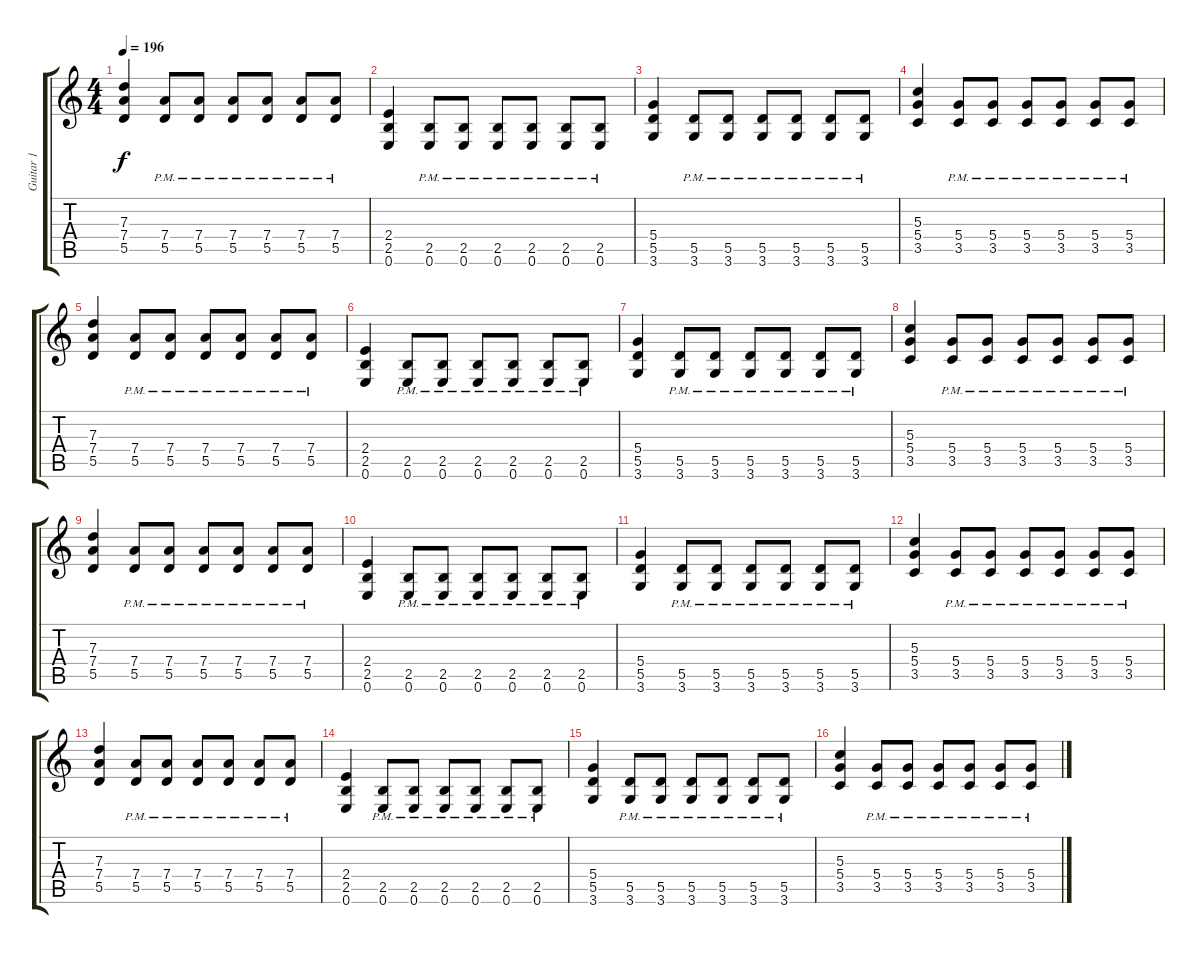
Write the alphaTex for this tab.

\track ("Guitar 1" "Guitar 1") {instrument distortionguitar}
\staff {score tabs}
\tuning (E4 B3 G3 D3 A2 E2) {hide}
\ts (4 4)
\tempo 196
\clef g2
\ks c
(7.3 7.4 5.5).4{dy f} (7.4{pm} 5.5{pm}).8 (7.4{pm} 5.5{pm}).8 (7.4{pm} 5.5{pm}).8 (7.4{pm} 5.5{pm}).8 (7.4{pm} 5.5{pm}).8 (7.4{pm} 5.5{pm}).8 |
(2.4 2.5 0.6).4 (2.5{pm} 0.6{pm}).8 (2.5{pm} 0.6{pm}).8 (2.5{pm} 0.6{pm}).8 (2.5{pm} 0.6{pm}).8 (2.5{pm} 0.6{pm}).8 (2.5{pm} 0.6{pm}).8 |
(5.4 5.5 3.6).4 (5.5{pm} 3.6{pm}).8 (5.5{pm} 3.6{pm}).8 (5.5{pm} 3.6{pm}).8 (5.5{pm} 3.6{pm}).8 (5.5{pm} 3.6{pm}).8 (5.5{pm} 3.6{pm}).8 |
(5.3 5.4 3.5).4 (5.4{pm} 3.5{pm}).8 (5.4{pm} 3.5{pm}).8 (5.4{pm} 3.5{pm}).8 (5.4{pm} 3.5{pm}).8 (5.4{pm} 3.5{pm}).8 (5.4{pm} 3.5{pm}).8 |
(7.3 7.4 5.5).4 (7.4{pm} 5.5{pm}).8 (7.4{pm} 5.5{pm}).8 (7.4{pm} 5.5{pm}).8 (7.4{pm} 5.5{pm}).8 (7.4{pm} 5.5{pm}).8 (7.4{pm} 5.5{pm}).8 |
(2.4 2.5 0.6).4 (2.5{pm} 0.6{pm}).8 (2.5{pm} 0.6{pm}).8 (2.5{pm} 0.6{pm}).8 (2.5{pm} 0.6{pm}).8 (2.5{pm} 0.6{pm}).8 (2.5{pm} 0.6{pm}).8 |
(5.4 5.5 3.6).4 (5.5{pm} 3.6{pm}).8 (5.5{pm} 3.6{pm}).8 (5.5{pm} 3.6{pm}).8 (5.5{pm} 3.6{pm}).8 (5.5{pm} 3.6{pm}).8 (5.5{pm} 3.6{pm}).8 |
(5.3 5.4 3.5).4 (5.4{pm} 3.5{pm}).8 (5.4{pm} 3.5{pm}).8 (5.4{pm} 3.5{pm}).8 (5.4{pm} 3.5{pm}).8 (5.4{pm} 3.5{pm}).8 (5.4{pm} 3.5{pm}).8 |
(7.3 7.4 5.5).4 (7.4{pm} 5.5{pm}).8 (7.4{pm} 5.5{pm}).8 (7.4{pm} 5.5{pm}).8 (7.4{pm} 5.5{pm}).8 (7.4{pm} 5.5{pm}).8 (7.4{pm} 5.5{pm}).8 |
(2.4 2.5 0.6).4 (2.5{pm} 0.6{pm}).8 (2.5{pm} 0.6{pm}).8 (2.5{pm} 0.6{pm}).8 (2.5{pm} 0.6{pm}).8 (2.5{pm} 0.6{pm}).8 (2.5{pm} 0.6{pm}).8 |
(5.4 5.5 3.6).4 (5.5{pm} 3.6{pm}).8 (5.5{pm} 3.6{pm}).8 (5.5{pm} 3.6{pm}).8 (5.5{pm} 3.6{pm}).8 (5.5{pm} 3.6{pm}).8 (5.5{pm} 3.6{pm}).8 |
(5.3 5.4 3.5).4 (5.4{pm} 3.5{pm}).8 (5.4{pm} 3.5{pm}).8 (5.4{pm} 3.5{pm}).8 (5.4{pm} 3.5{pm}).8 (5.4{pm} 3.5{pm}).8 (5.4{pm} 3.5{pm}).8 |
(7.3 7.4 5.5).4 (7.4{pm} 5.5{pm}).8 (7.4{pm} 5.5{pm}).8 (7.4{pm} 5.5{pm}).8 (7.4{pm} 5.5{pm}).8 (7.4{pm} 5.5{pm}).8 (7.4{pm} 5.5{pm}).8 |
(2.4 2.5 0.6).4 (2.5{pm} 0.6{pm}).8 (2.5{pm} 0.6{pm}).8 (2.5{pm} 0.6{pm}).8 (2.5{pm} 0.6{pm}).8 (2.5{pm} 0.6{pm}).8 (2.5{pm} 0.6{pm}).8 |
(5.4 5.5 3.6).4 (5.5{pm} 3.6{pm}).8 (5.5{pm} 3.6{pm}).8 (5.5{pm} 3.6{pm}).8 (5.5{pm} 3.6{pm}).8 (5.5{pm} 3.6{pm}).8 (5.5{pm} 3.6{pm}).8 |
(5.3 5.4 3.5).4 (5.4{pm} 3.5{pm}).8 (5.4{pm} 3.5{pm}).8 (5.4{pm} 3.5{pm}).8 (5.4{pm} 3.5{pm}).8 (5.4{pm} 3.5{pm}).8 (5.4{pm} 3.5{pm}).8
